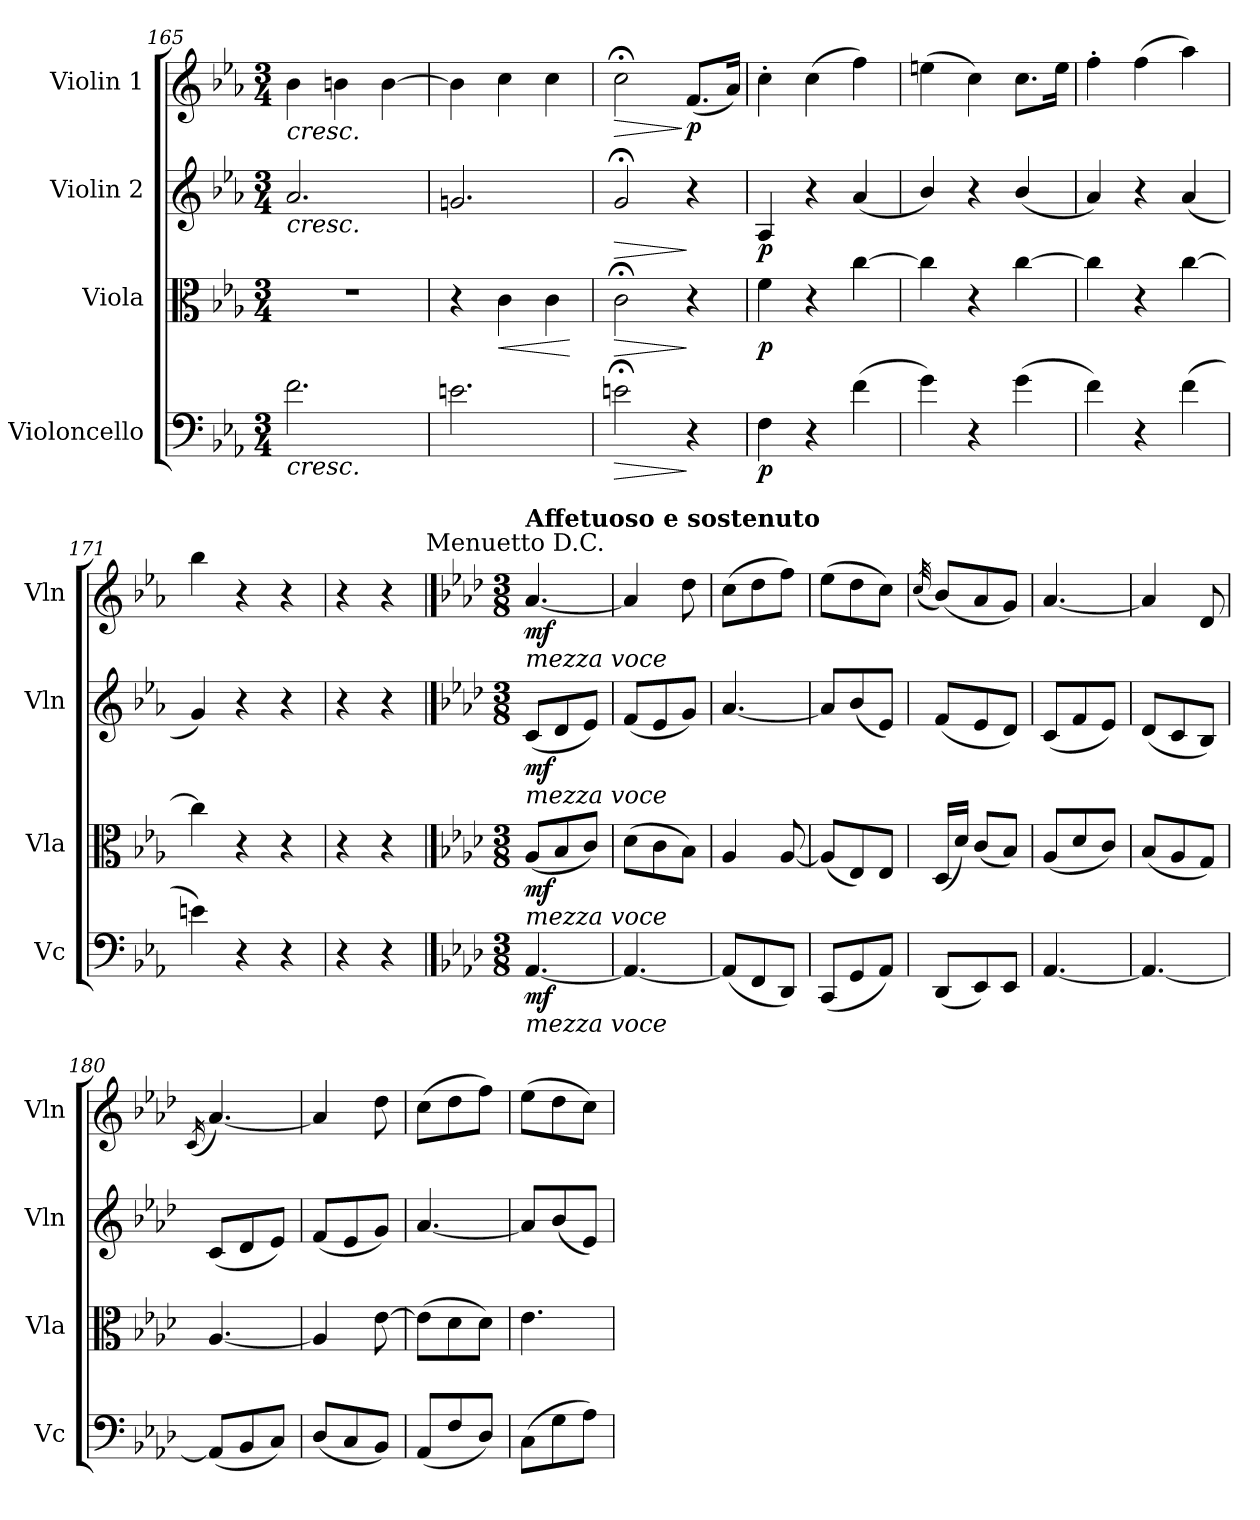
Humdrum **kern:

**kern	**dynam	**kern	**dynam	**kern	**dynam	**kern	**dynam
*part4	*part4	*part3	*part3	*part2	*part2	*part1	*part1
*staff4	*staff4	*staff3	*staff3	*staff2	*staff2	*staff1	*staff1
*I"Violoncello	*	*I"Viola	*	*I"Violin 2	*	*I"Violin 1	*
*I'Vc	*	*I'Vla	*	*I'Vln	*	*I'Vln	*
*clefF4	*	*clefC3	*	*clefG2	*	*clefG2	*
*k[b-e-a-]	*	*k[b-e-a-]	*	*k[b-e-a-]	*	*k[b-e-a-]	*
*M3/4	*	*M3/4	*	*M3/4	*	*M3/4	*
=165	=165	=165	=165	=165	=165	=165	=165
!	!	!	!	!	!	!LO:TX:b:i:t=cresc.	!
!	!	!	!	!LO:TX:b:i:t=cresc.	!	!	!
!LO:TX:b:i:t=cresc.	!	!	!	!	!	!	!
2.f\	.	2.r	.	2.a-/	.	4b-\	.
.	.	.	.	.	.	4bn\	.
.	.	.	.	.	.	[4b\	.
=166	=166	=166	=166	=166	=166	=166	=166
2.en\	.	4r	.	2.gn/	.	4b\]	.
!	!	!	!LO:HP:b	!	!	!	!
.	.	4c\	<	.	.	4cc\	.
.	.	4c\	.	.	.	4cc\	.
.	.	.	[	.	.	.	.
=167	=167	=167	=167	=167	=167	=167	=167
!	!LO:HP:b	!	!LO:HP:b	!	!LO:HP:b	!	!LO:HP:b
2en;<\	>	2c;<\	>	2g;</	>	2cc;<\	>
!	!	!	!	!	!	!	!LO:DY:n=1:b
4r	]	4r	]	4r	]	(<8.f/L	] p
.	.	.	.	.	.	16a-/Jk)	.
=168	=168	=168	=168	=168	=168	=168	=168
!	!LO:DY:b	!	!LO:DY:b	!	!LO:DY:b	!	!
4F\	p	4f\	p	4A-/	p	4cc'\	.
4r	.	4r	.	4r	.	(>4cc\	.
(>4f\	.	[4cc\	.	(<4a-/	.	4ff\)	.
=169	=169	=169	=169	=169	=169	=169	=169
4g\)	.	4cc\]	.	4b-/)	.	(>4een\	.
4r	.	4r	.	4r	.	4cc\)	.
(>4g\	.	[4cc\	.	(<4b-/	.	8.cc\L	.
.	.	.	.	.	.	16ee\Jk	.
=170	=170	=170	=170	=170	=170	=170	=170
4f\)	.	4cc\]	.	4a-/)	.	4ff'\	.
4r	.	4r	.	4r	.	(>4ff\	.
(>4f\	.	[4cc\	.	(<4a-/	.	4aa-\)	.
=171	=171	=171	=171	=171	=171	=171	=171
4en\)	.	4cc\]	.	4g/)	.	4bb-\	.
4r	.	4r	.	4r	.	4r	.
4r	.	4r	.	4r	.	4r	.
=172	=172	=172	=172	=172	=172	=172	=172
4r	.	4r	.	4r	.	4r	.
4r	.	4r	.	4r	.	4r	.
!	!	!	!	!	!	!LO:TX:a:t=Menuetto D.C.	!
!!LO:PB:g=z
==173	==173	==173	==173	==173	==173	==173	==173
*k[b-e-a-d-]	*	*k[b-e-a-d-]	*	*k[b-e-a-d-]	*	*k[b-e-a-d-]	*
*M3/8	*	*M3/8	*	*M3/8	*	*M3/8	*
!	!	!	!	!	!	!LO:TX:a:B:t=Affetuoso e sostenuto	!
!	!	!	!	!	!	!LO:TX:b:i:t=mezza voce	!
!	!	!	!	!LO:TX:b:i:t=mezza voce	!	!	!
!	!	!LO:TX:b:i:t=mezza voce	!	!	!	!	!
!LO:TX:b:i:t=mezza voce	!	!	!	!	!	!	!
!	!LO:DY:b	!	!LO:DY:b	!	!LO:DY:b	!	!LO:DY:b
[4.AA-/	mf	(<8A-/L	mf	(<8c/L	mf	[4.a-/	mf
.	.	8B-/	.	8d-/	.	.	.
.	.	8c/J)	.	8e-/J)	.	.	.
=174	=174	=174	=174	=174	=174	=174	=174
4.AA-/_	.	(>8d-\L	.	(<8f/L	.	4a-/]	.
.	.	8c\	.	8e-/	.	.	.
.	.	8B-\J)	.	8g/J)	.	8dd-\	.
=175	=175	=175	=175	=175	=175	=175	=175
(<8AA-/L]	.	4A-/	.	[4.a-/	.	(>8cc\L	.
8FF/	.	.	.	.	.	8dd-\	.
8DD-/J)	.	[8A-/	.	.	.	8ff\J)	.
=176	=176	=176	=176	=176	=176	=176	=176
(<8CC/L	.	(<8A-/L]	.	8a-/L]	.	(>8ee-\L	.
8GG/	.	8E-/)	.	(<8b-/	.	8dd-\	.
8AA-/J)	.	8E-/J	.	8e-/J)	.	8cc\J)	.
=177	=177	=177	=177	=177	=177	=177	=177
.	.	.	.	.	.	(<32qcc/	.
(<8DD-/L	.	(<16D-/LL	.	(<8f/L	.	(<8b-/L)	.
.	.	16d-/JJ)	.	.	.	.	.
8EE-/)	.	(<8c/L	.	8e-/	.	8a-/	.
8EE-/J	.	8B-/J)	.	8d-/J)	.	8g/J)	.
=178	=178	=178	=178	=178	=178	=178	=178
[4.AA-/	.	(<8A-/L	.	(<8c/L	.	[4.a-/	.
.	.	8d-/	.	8f/	.	.	.
.	.	8c/J)	.	8e-/J)	.	.	.
=179	=179	=179	=179	=179	=179	=179	=179
4.AA-/_	.	(<8B-/L	.	(<8d-/L	.	4a-/]	.
.	.	8A-/	.	8c/	.	.	.
.	.	8G/J)	.	8B-/J)	.	8d-/	.
=180	=180	=180	=180	=180	=180	=180	=180
.	.	.	.	.	.	(<16qc/	.
(<8AA-/L]	.	[4.A-/	.	(<8c/L	.	[4.a-/)	.
8BB-/	.	.	.	8d-/	.	.	.
8C/J)	.	.	.	8e-/J)	.	.	.
!!LO:LB:g=z
=181	=181	=181	=181	=181	=181	=181	=181
(<8D-/L	.	4A-/]	.	(<8f/L	.	4a-/]	.
8C/	.	.	.	8e-/	.	.	.
8BB-/J)	.	[8e-\	.	8g/J)	.	8dd-\	.
=182	=182	=182	=182	=182	=182	=182	=182
(<8AA-/L	.	(>8e-\L]	.	[4.a-/	.	(>8cc\L	.
8F/	.	8d-\	.	.	.	8dd-\	.
8D-/J)	.	8d-\J)	.	.	.	8ff\J)	.
=183	=183	=183	=183	=183	=183	=183	=183
(>8C\L	.	4.e-\	.	8a-/L]	.	(>8ee-\L	.
8G\	.	.	.	(<8b-/	.	8dd-\	.
8A-\J)	.	.	.	8e-/J)	.	8cc\J)	.
=	=	=	=	=	=	=	=
*-	*-	*-	*-	*-	*-	*-	*-
